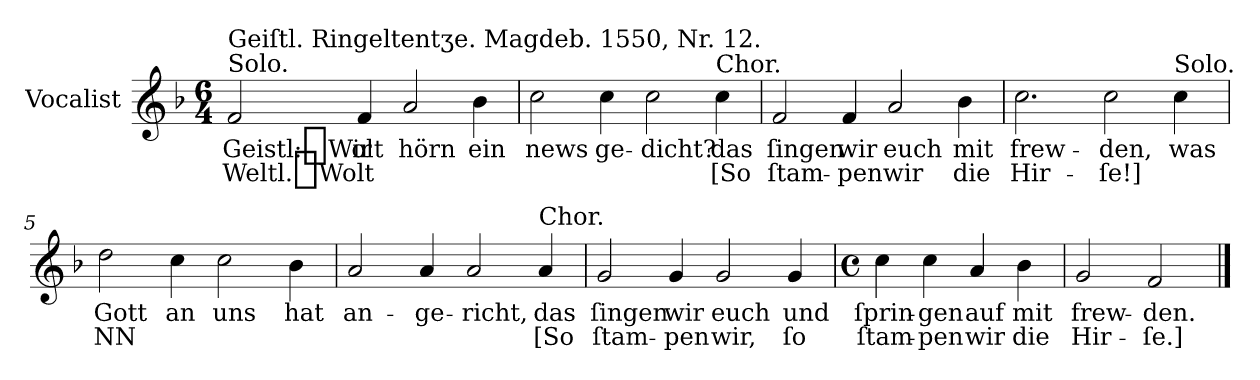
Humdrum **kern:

**kern	**text	**text
*part1	*part1	*part1
*staff1	*staff1	*staff1
*I"Vocalist	*	*
*k[b-]	*	*
*F:	*	*
*M6/4	*	*
=1	=1	=1
!LO:TX:a:t=Solo.	!	!
!LO:TX:a:t=Geiſtl. Ringeltentʒe. Magdeb. 1550, Nr. 12.	!	!
2f	Geistl:_Wolt	Weltl._Wolt
4f	ir	.
2a	hörn	.
4b-	ein	.
=2	=2	=2
2cc	news	.
4cc	ge-	.
2cc	-dicht?	.
!LO:TX:a:t=Chor.	!	!
4cc	das	[So
=3	=3	=3
2f	ſingen	ſtam-
4f	wir	-pen
2a	euch	wir
4b-	mit	die
=4	=4	=4
2.cc	frew-	Hir-
2cc	-den,	-ſe!]
!LO:TX:a:t=Solo.	!	!
4cc	was	.
=5	=5	=5
2dd	Gott	NN
4cc	an	.
2cc	uns	.
4b-	hat	.
=6	=6	=6
2a	an-	.
4a	-ge-	.
2a	-richt,	.
!LO:TX:a:t=Chor.	!	!
4a	das	[So
=7	=7	=7
2g	ſingen	ſtam-
4g	wir	-pen
2g	euch	wir,
4g	und	ſo
=8	=8	=8
*M4/4	*	*
*met(c)	*	*
4cc	ſprin-	ſtam-
4cc	-gen	-pen
4a	auf	wir
4b-	mit	die
=9	=9	=9
2g	frew-	Hir-
2f	-den.	-ſe.]
==	==	==
*-	*-	*-
